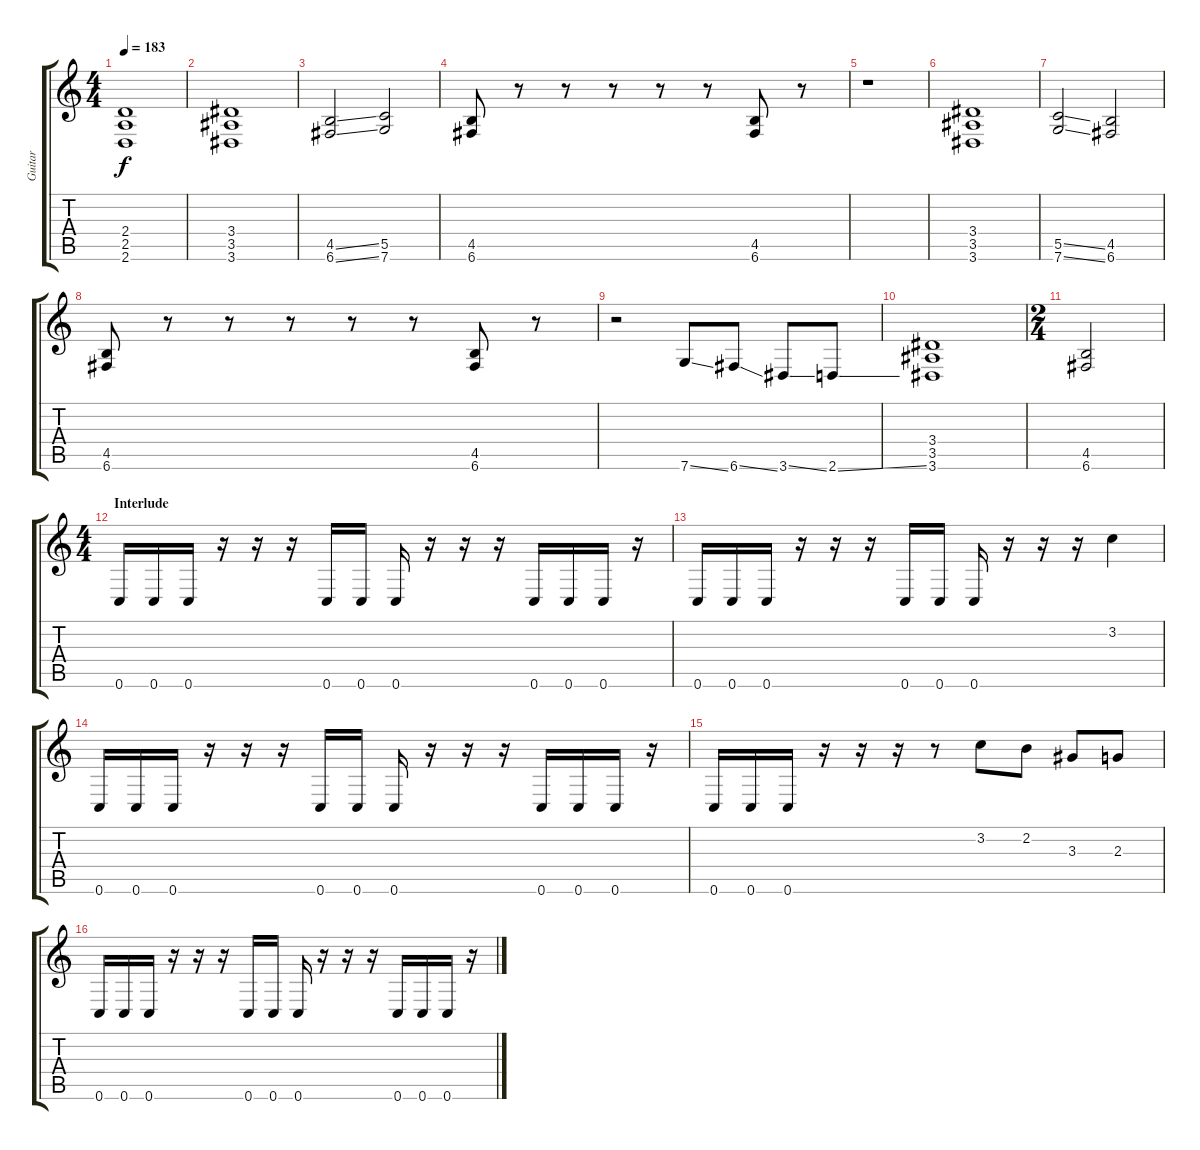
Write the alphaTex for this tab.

\track ("Guitar" "Guitar") {instrument distortionguitar}
\staff {score tabs}
\tuning (D4 A3 F3 C3 G2 C2) {hide}
\ts (4 4)
\tempo 183
\clef g2
\ks c
(2.4 2.5 2.6).1{dy f} |
(3.4 3.5 3.6).1 |
(4.5{ss} 6.6{ss}).2 (5.5 7.6).2 |
(4.5 6.6).8 r.8 r.8 r.8 r.8 r.8 (4.5 6.6).8 r.8 |
r.1 |
(3.4 3.5 3.6).1 |
(5.5{ss} 7.6{ss}).2 (4.5 6.6).2 |
(4.5 6.6).8 r.8 r.8 r.8 r.8 r.8 (4.5 6.6).8 r.8 |
r.2 7.6{ss}.8 6.6{ss}.8 3.6{ss}.8 2.6{ss}.8 |
(3.4 3.5 3.6).1 |
\ts (2 4)
(4.5 6.6).2 |
\ts (4 4)
\section ("" "Interlude")
0.6.16 0.6.16 0.6.16 r.16 r.16 r.16 0.6.16 0.6.16 0.6.16 r.16 r.16 r.16 0.6.16 0.6.16 0.6.16 r.16 |
0.6.16 0.6.16 0.6.16 r.16 r.16 r.16 0.6.16 0.6.16 0.6.16 r.16 r.16 r.16 3.2.4 |
0.6.16 0.6.16 0.6.16 r.16 r.16 r.16 0.6.16 0.6.16 0.6.16 r.16 r.16 r.16 0.6.16 0.6.16 0.6.16 r.16 |
0.6.16 0.6.16 0.6.16 r.16 r.16 r.16 r.8 3.2.8 2.2.8 3.3.8 2.3.8 |
0.6.16 0.6.16 0.6.16 r.16 r.16 r.16 0.6.16 0.6.16 0.6.16 r.16 r.16 r.16 0.6.16 0.6.16 0.6.16 r.16
